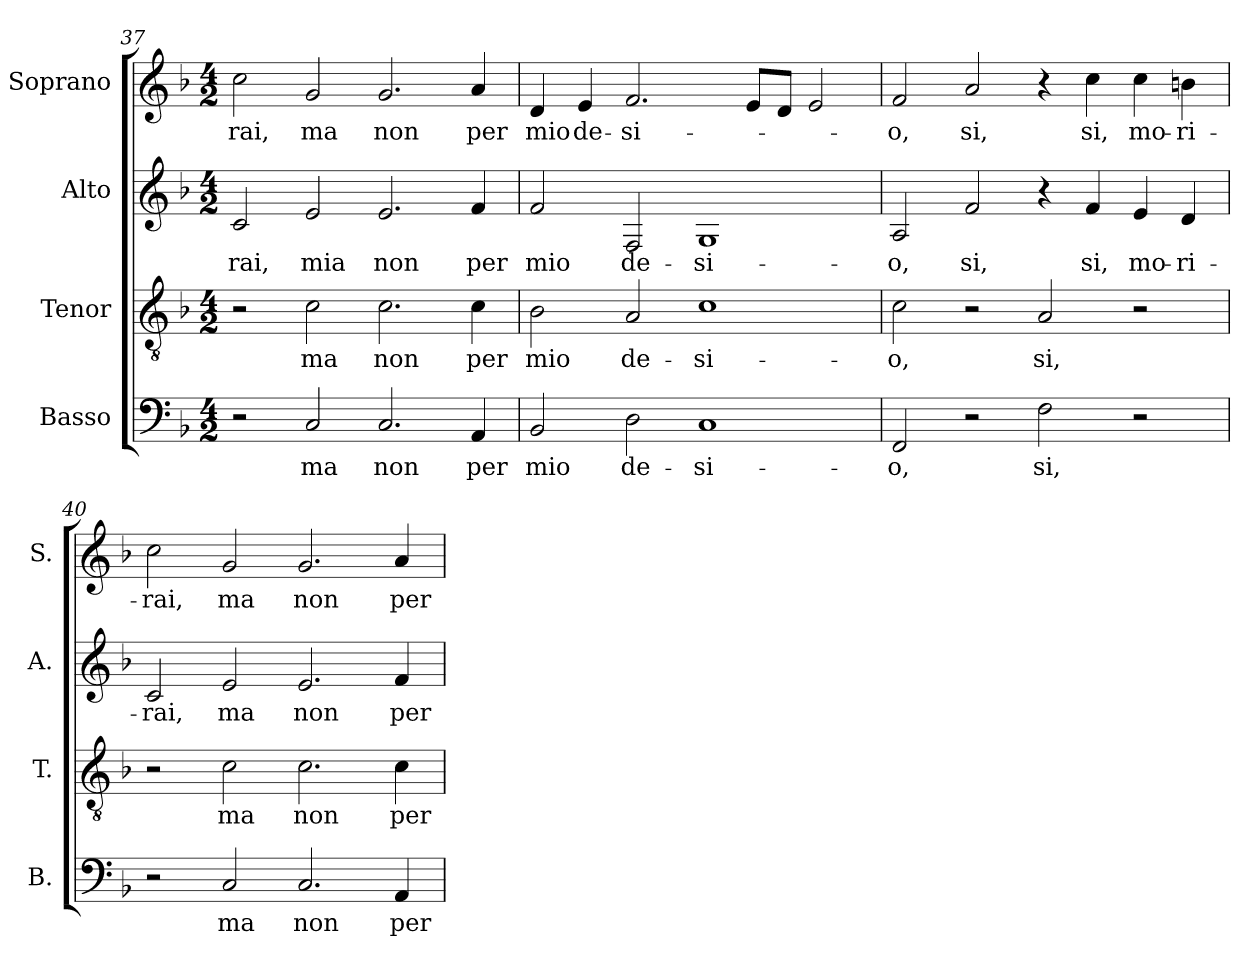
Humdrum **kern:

**kern	**text	**kern	**text	**kern	**text	**kern	**text
*part4	*part4	*part3	*part3	*part2	*part2	*part1	*part1
*staff4	*staff4	*staff3	*staff3	*staff2	*staff2	*staff1	*staff1
*I"Basso	*	*I"Tenor	*	*I"Alto	*	*I"Soprano	*
*I'B.	*	*I'T.	*	*I'A.	*	*I'S.	*
*clefF4	*	*clefGv2	*	*clefG2	*	*clefG2	*
*	*	*ITrd7c12	*	*	*	*	*
*k[b-]	*	*k[b-]	*	*k[b-]	*	*k[b-]	*
*F:	*	*F:	*	*F:	*	*F:	*
*M4/2	*	*M4/2	*	*M4/2	*	*M4/2	*
=37	=37	=37	=37	=37	=37	=37	=37
!	!	!	!	!	!LO:LY:b:color=#000000	!	!
!	!	!	!	!	!	!	!LO:LY:b:color=#000000
2r	.	2r	.	2ci/	-rai,	2cci\	-rai,
!	!LO:LY:b:color=#000000	!	!	!	!	!	!
!	!	!	!LO:LY:b:color=#000000	!	!	!	!
!	!	!	!	!	!LO:LY:b:color=#000000	!	!
!	!	!	!	!	!	!	!LO:LY:b:color=#000000
2Ci/	ma	2Ci\	ma	2ei/	mia	2gi/	ma
!	!LO:LY:b:color=#000000	!	!	!	!	!	!
!	!	!	!LO:LY:b:color=#000000	!	!	!	!
!	!	!	!	!	!LO:LY:b:color=#000000	!	!
!	!	!	!	!	!	!	!LO:LY:b:color=#000000
2.Ci/	non	2.Ci\	non	2.ei/	non	2.gi/	non
!	!LO:LY:b:color=#000000	!	!	!	!	!	!
!	!	!	!LO:LY:b:color=#000000	!	!	!	!
!	!	!	!	!	!LO:LY:b:color=#000000	!	!
!	!	!	!	!	!	!	!LO:LY:b:color=#000000
4AAi/	per	4Ci\	per	4fi/	per	4ai/	per
=38	=38	=38	=38	=38	=38	=38	=38
!	!LO:LY:b:color=#000000	!	!	!	!	!	!
!	!	!	!LO:LY:b:color=#000000	!	!	!	!
!	!	!	!	!	!LO:LY:b:color=#000000	!	!
!	!	!	!	!	!	!	!LO:LY:b:color=#000000
2BB-i/	mio	2BB-i\	mio	2fi/	mio	4di/	mio
!	!	!	!	!	!	!	!LO:LY:b:color=#000000
.	.	.	.	.	.	4ei/	de-
!	!LO:LY:b:color=#000000	!	!	!	!	!	!
!	!	!	!LO:LY:b:color=#000000	!	!	!	!
!	!	!	!	!	!LO:LY:b:color=#000000	!	!
!	!	!	!	!	!	!	!LO:LY:b:color=#000000
2Di\	de-	2AAi/	de-	2Fi/	de-	2.fi/	-si-
!	!LO:LY:b:color=#000000	!	!	!	!	!	!
!	!	!	!LO:LY:b:color=#000000	!	!	!	!
!	!	!	!	!	!LO:LY:b:color=#000000	!	!
1Ci	-si-	1Ci	-si-	1Gi	-si-	.	.
.	.	.	.	.	.	8ei/L	.
.	.	.	.	.	.	8di/J	.
.	.	.	.	.	.	2ei/	.
!!LO:LB:g=z
=39	=39	=39	=39	=39	=39	=39	=39
!	!LO:LY:b:color=#000000	!	!	!	!	!	!
!	!	!	!LO:LY:b:color=#000000	!	!	!	!
!	!	!	!	!	!LO:LY:b:color=#000000	!	!
!	!	!	!	!	!	!	!LO:LY:b:color=#000000
2FFi/	-o,	2Ci\	-o,	2Ai/	-o,	2fi/	-o,
!	!	!	!	!	!LO:LY:b:color=#000000	!	!
!	!	!	!	!	!	!	!LO:LY:b:color=#000000
2r	.	2r	.	2fi/	si,	2ai/	si,
!	!LO:LY:b:color=#000000	!	!	!	!	!	!
!	!	!	!LO:LY:b:color=#000000	!	!	!	!
2Fi\	si,	2AAi/	si,	4r	.	4r	.
!	!	!	!	!	!LO:LY:b:color=#000000	!	!
!	!	!	!	!	!	!	!LO:LY:b:color=#000000
.	.	.	.	4fi/	si,	4cci\	si,
!	!	!	!	!	!LO:LY:b:color=#000000	!	!
!	!	!	!	!	!	!	!LO:LY:b:color=#000000
2r	.	2r	.	4ei/	mo-	4cci\	mo-
!	!	!	!	!	!LO:LY:b:color=#000000	!	!
!	!	!	!	!	!	!	!LO:LY:b:color=#000000
.	.	.	.	4di/	-ri-	4bni\	-ri-
=40	=40	=40	=40	=40	=40	=40	=40
!	!	!	!	!	!LO:LY:b:color=#000000	!	!
!	!	!	!	!	!	!	!LO:LY:b:color=#000000
2r	.	2r	.	2ci/	-rai,	2cci\	-rai,
!	!LO:LY:b:color=#000000	!	!	!	!	!	!
!	!	!	!LO:LY:b:color=#000000	!	!	!	!
!	!	!	!	!	!LO:LY:b:color=#000000	!	!
!	!	!	!	!	!	!	!LO:LY:b:color=#000000
2Ci/	ma	2Ci\	ma	2ei/	ma	2gi/	ma
!	!LO:LY:b:color=#000000	!	!	!	!	!	!
!	!	!	!LO:LY:b:color=#000000	!	!	!	!
!	!	!	!	!	!LO:LY:b:color=#000000	!	!
!	!	!	!	!	!	!	!LO:LY:b:color=#000000
2.Ci/	non	2.Ci\	non	2.ei/	non	2.gi/	non
!	!LO:LY:b:color=#000000	!	!	!	!	!	!
!	!	!	!LO:LY:b:color=#000000	!	!	!	!
!	!	!	!	!	!LO:LY:b:color=#000000	!	!
!	!	!	!	!	!	!	!LO:LY:b:color=#000000
4AAi/	per	4Ci\	per	4fi/	per	4ai/	per
=	=	=	=	=	=	=	=
*-	*-	*-	*-	*-	*-	*-	*-
